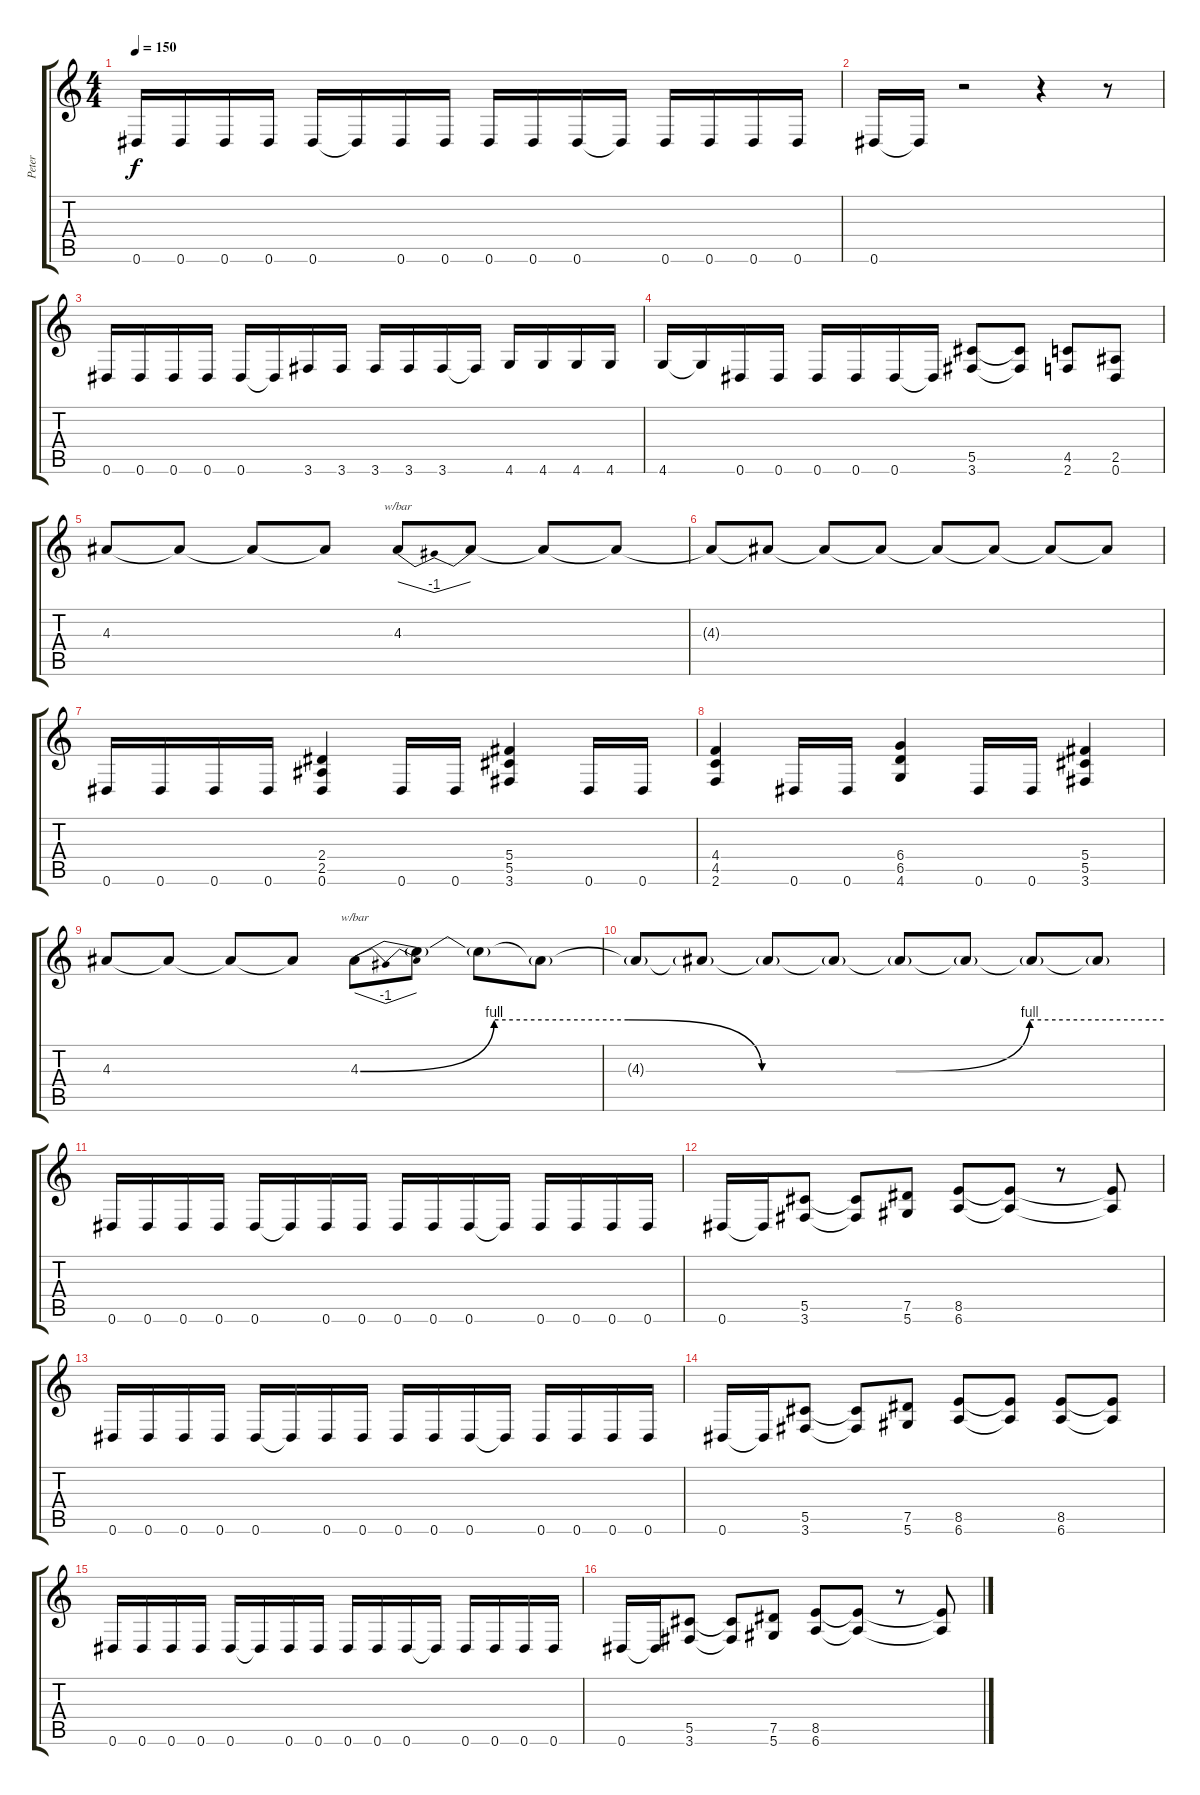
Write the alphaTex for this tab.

\track ("Peter" "Peter") {instrument distortionguitar}
\staff {score tabs}
\tuning (Eb4 Bb3 Gb3 Db3 Ab2 Eb2) {hide}
\ts (4 4)
\tempo 150
\clef g2
\ks c
0.6.16{dy f} 0.6.16 0.6.16 0.6.16 0.6.16 0.6{t}.16 0.6.16 0.6.16 0.6.16 0.6.16 0.6.16 0.6{t}.16 0.6.16 0.6.16 0.6.16 0.6.16 |
0.6.16 0.6{t}.16 r.2 r.4 r.8 |
0.6.16 0.6.16 0.6.16 0.6.16 0.6.16 0.6{t}.16 3.6.16 3.6.16 3.6.16 3.6.16 3.6.16 3.6{t}.16 4.6.16 4.6.16 4.6.16 4.6.16 |
4.6.16 4.6{t}.16 0.6.16 0.6.16 0.6.16 0.6.16 0.6.16 0.6{t}.16 (5.5 3.6).8 (5.5{t} 3.6{t}).8 (4.5 2.6).8 (2.5 0.6).8 |
4.3.8 4.3{t}.8 4.3{t}.8 4.3{t}.8 4.3.8{tbe (dip default 0 0 30 -4 60 0)} 4.3{t}.8 4.3{t}.8 4.3{t}.8 |
4.3{t}.8 4.3{t}.8 4.3{t}.8 4.3{t}.8 4.3{t}.8 4.3{t}.8 4.3{t}.8 4.3{t}.8 |
0.6.16 0.6.16 0.6.16 0.6.16 (2.4 2.5 0.6).4 0.6.16 0.6.16 (5.4 5.5 3.6).4 0.6.16 0.6.16 |
(4.4 4.5 2.6).4 0.6.16 0.6.16 (6.4 6.5 4.6).4 0.6.16 0.6.16 (5.4 5.5 3.6).4 |
4.3.8 4.3{t}.8 4.3{t}.8 4.3{t}.8 4.3{be (custom 0 0 10 4 20 4 30 0 40 0 50 4 60 4)}.8{tbe (dip default 0 0 30 -4 60 0)} 4.3{t}.8 4.3{t}.8 4.3{t}.8 |
4.3{t}.8 4.3{t}.8 4.3{t}.8 4.3{t}.8 4.3{t}.8 4.3{t}.8 4.3{t}.8 4.3{t}.8 |
0.6.16 0.6.16 0.6.16 0.6.16 0.6.16 0.6{t}.16 0.6.16 0.6.16 0.6.16 0.6.16 0.6.16 0.6{t}.16 0.6.16 0.6.16 0.6.16 0.6.16 |
0.6.16 0.6{t}.16 (5.5 3.6).8 (5.5{t} 3.6{t}).8 (7.5 5.6).8 (8.5 6.6).8 (8.5{t} 6.6{t}).8 r.8 (8.5{t} 6.6{t}).8 |
0.6.16 0.6.16 0.6.16 0.6.16 0.6.16 0.6{t}.16 0.6.16 0.6.16 0.6.16 0.6.16 0.6.16 0.6{t}.16 0.6.16 0.6.16 0.6.16 0.6.16 |
0.6.16 0.6{t}.16 (5.5 3.6).8 (5.5{t} 3.6{t}).8 (7.5 5.6).8 (8.5 6.6).8 (8.5{t} 6.6{t}).8 (8.5 6.6).8 (8.5{t} 6.6{t}).8 |
0.6.16 0.6.16 0.6.16 0.6.16 0.6.16 0.6{t}.16 0.6.16 0.6.16 0.6.16 0.6.16 0.6.16 0.6{t}.16 0.6.16 0.6.16 0.6.16 0.6.16 |
0.6.16 0.6{t}.16 (5.5 3.6).8 (5.5{t} 3.6{t}).8 (7.5 5.6).8 (8.5 6.6).8 (8.5{t} 6.6{t}).8 r.8 (8.5{t} 6.6{t}).8
